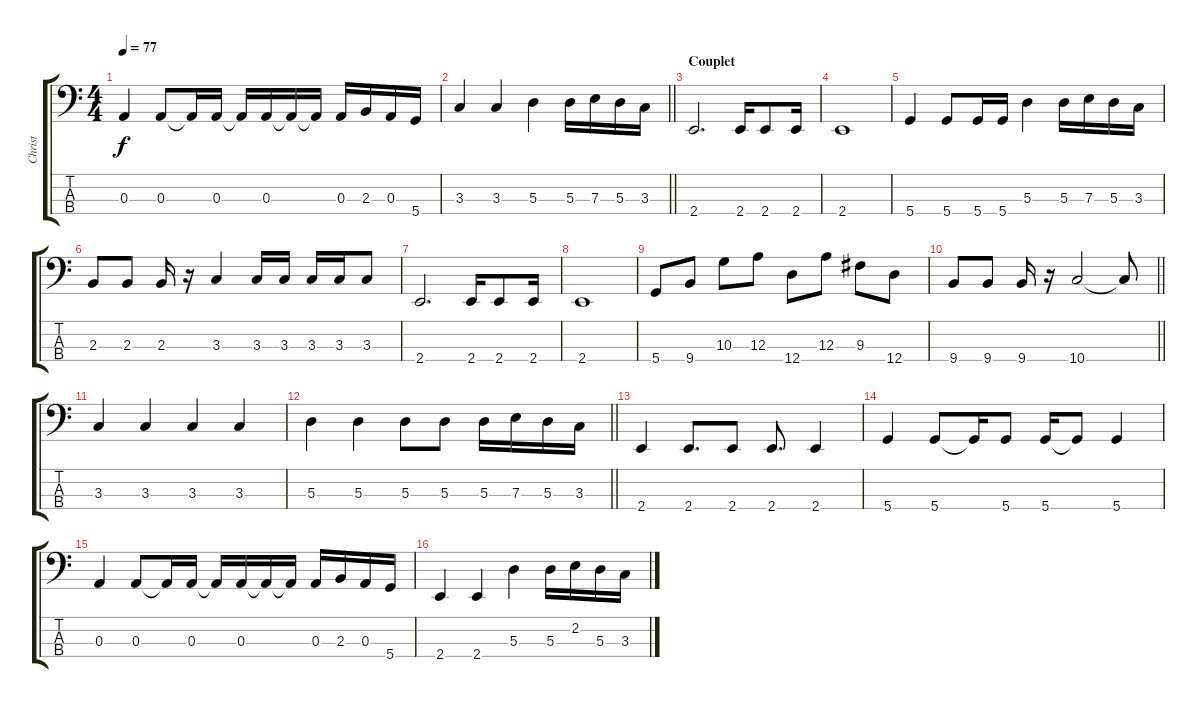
\track ("Christ" "Christ") {instrument electricbassfinger}
\staff {score tabs}
\tuning (G2 D2 A1 D1) {hide}
\ts (4 4)
\tempo 77
\clef f4
\ks c
0.3.4{dy f} 0.3.8 0.3{t}.16 0.3.16 0.3{t}.16 0.3.16 0.3{t}.16 0.3{t}.16 0.3.16 2.3.16 0.3.16 5.4.16 |
\barLineRight lightlight
3.3.4 3.3.4 5.3.4 5.3.16 7.3.16 5.3.16 3.3.16 |
\section ("" "Couplet")
2.4.2{d} 2.4.16 2.4.8 2.4.16 |
2.4.1 |
5.4.4 5.4.8 5.4.16 5.4.16 5.3.4 5.3.16 7.3.16 5.3.16 3.3.16 |
2.3.8 2.3.8 2.3.16 r.16 3.3.4 3.3.16 3.3.16 3.3.16 3.3.16 3.3.8 |
2.4.2{d} 2.4.16 2.4.8 2.4.16 |
2.4.1 |
5.4.8 9.4.8 10.3.8 12.3.8 12.4.8 12.3.8 9.3.8 12.4.8 |
\barLineRight lightlight
9.4.8 9.4.8 9.4.16 r.16 10.4.2 10.4{t}.8 |
3.3.4 3.3.4 3.3.4 3.3.4 |
\barLineRight lightlight
5.3.4 5.3.4 5.3.8 5.3.8 5.3.16 7.3.16 5.3.16 3.3.16 |
2.4.4 2.4.8{d} 2.4.8 2.4.8{d} 2.4.4 |
5.4.4 5.4.8 5.4{t}.16 5.4.8 5.4.16 5.4{t}.8 5.4.4 |
0.3.4 0.3.8 0.3{t}.16 0.3.16 0.3{t}.16 0.3.16 0.3{t}.16 0.3{t}.16 0.3.16 2.3.16 0.3.16 5.4.16 |
2.4.4 2.4.4 5.3.4 5.3.16 2.2.16 5.3.16 3.3.16
